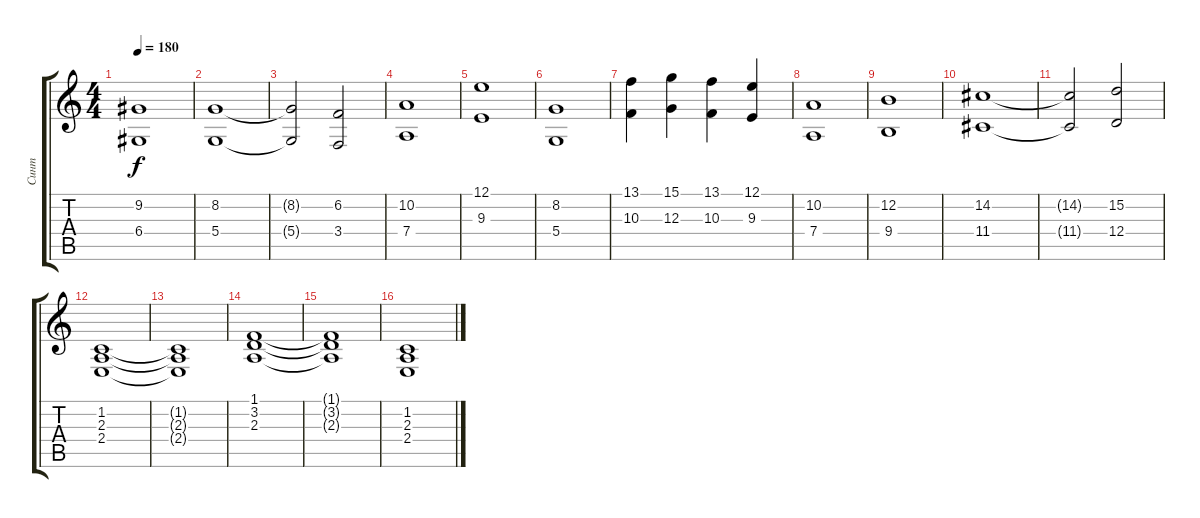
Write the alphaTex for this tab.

\track ("Синт" "Синт") {instrument stringensemble2}
\staff {score tabs}
\tuning (E4 B3 G3 D3 A2 E2) {hide}
\ts (4 4)
\tempo 180
\clef g2
\ks c
(9.2 6.4).1{dy f} |
(8.2 5.4).1 |
(8.2{t} 5.4{t}).2 (6.2 3.4).2 |
(10.2 7.4).1 |
(12.1 9.3).1 |
(8.2 5.4).1 |
(13.1 10.3).4 (15.1 12.3).4 (13.1 10.3).4 (12.1 9.3).4 |
(10.2 7.4).1 |
(12.2 9.4).1 |
(14.2 11.4).1 |
(14.2{t} 11.4{t}).2 (15.2 12.4).2 |
(1.2 2.3 2.4).1 |
(1.2{t} 2.3{t} 2.4{t}).1 |
(1.1 3.2 2.3).1 |
(1.1{t} 3.2{t} 2.3{t}).1 |
(1.2 2.3 2.4).1
